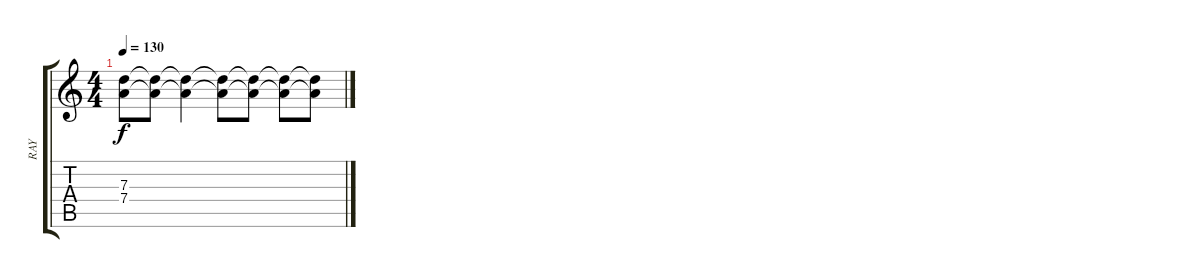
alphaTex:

\track ("RAY" "RAY") {instrument acousticguitarsteel}
\staff {score tabs}
\tuning (E4 B3 G3 D3 A2 E2) {hide}
\ts (4 4)
\tempo 130
\clef g2
\ks c
(7.3{t} 7.4{t}).8{dy f} (7.3{t} 7.4{t}).8 (7.3{t} 7.4{t}).4 (7.3{t} 7.4{t}).8 (7.3{t} 7.4{t}).8 (7.3{t} 7.4{t}).8 (7.3{t} 7.4{t}).8
